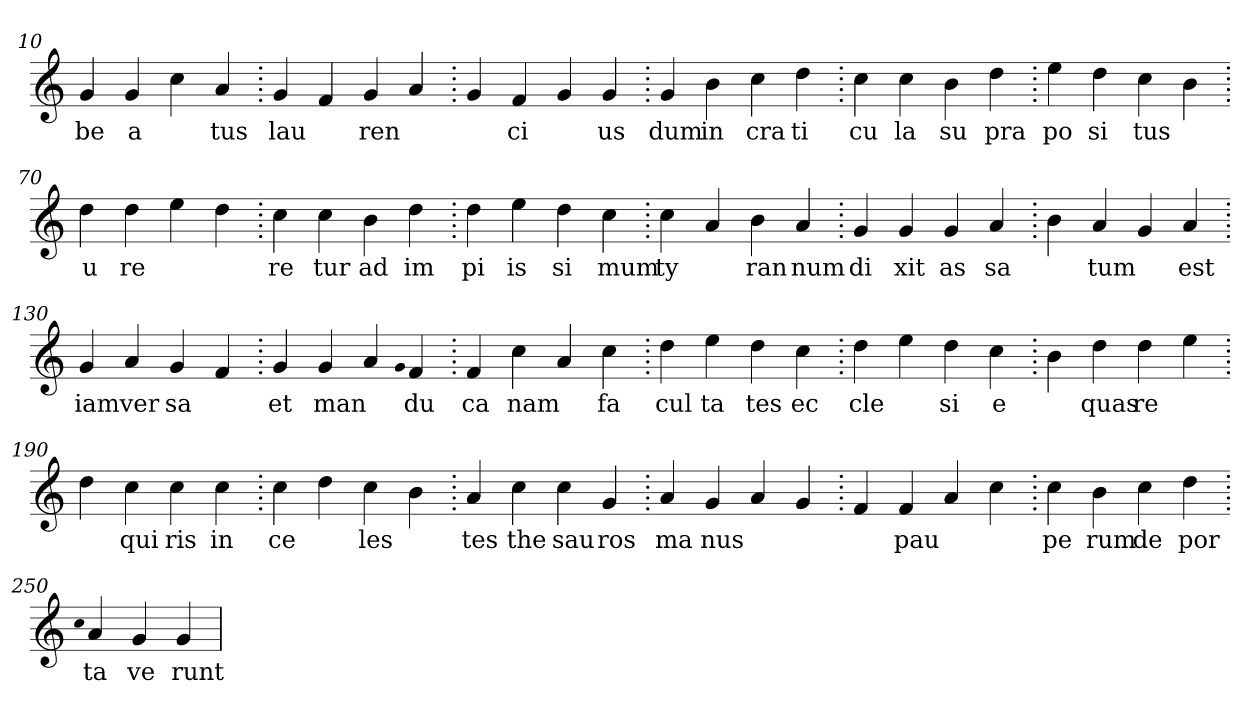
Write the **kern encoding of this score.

**kern	**text
*part1	*part1
*staff1	*staff1
*clefG2	*
=10.	=10.
4g	be
4g	a
4cc	.
4a	tus
=20.	=20.
4g	lau
4f	.
4g	ren
4a	.
=30.	=30.
4g	.
4f	ci
4g	.
4g	us
=40.	=40.
4g	dum
4b	in
4cc	cra
4dd	ti
=50.	=50.
4cc	cu
4cc	la
4b	su
4dd	pra
=60.	=60.
4ee	po
4dd	si
4cc	tus
4b	.
=70.	=70.
4dd	u
4dd	re
4ee	.
4dd	.
=80.	=80.
4cc	re
4cc	tur
4b	ad
4dd	im
=90.	=90.
4dd	pi
4ee	is
4dd	si
4cc	mum
=100.	=100.
4cc	ty
4a	.
4b	ran
4a	num
=110.	=110.
4g	di
4g	xit
4g	as
4a	sa
=120.	=120.
4b	.
4a	tum
4g	.
4a	est
=130.	=130.
4g	iam
4a	ver
4g	sa
4f	.
=140.	=140.
4g	et
4g	man
4a	.
qqg	.
4f	du
=150.	=150.
4f	ca
4cc	nam
4a	.
4cc	fa
=160.	=160.
4dd	cul
4ee	ta
4dd	tes
4cc	ec
=170.	=170.
4dd	cle
4ee	.
4dd	si
4cc	e
=180.	=180.
4b	.
4dd	quas
4dd	re
4ee	.
=190.	=190.
4dd	.
4cc	qui
4cc	ris
4cc	in
=200.	=200.
4cc	ce
4dd	.
4cc	les
4b	.
=210.	=210.
4a	tes
4cc	the
4cc	sau
4g	ros
=220.	=220.
4a	ma
4g	nus
4a	.
4g	.
=230.	=230.
4f	.
4f	pau
4a	.
4cc	.
=240.	=240.
4cc	pe
4b	rum
4cc	de
4dd	por
=250.	=250.
qqcc	.
4a	ta
4g	ve
4g	runt
=	=
*-	*-
